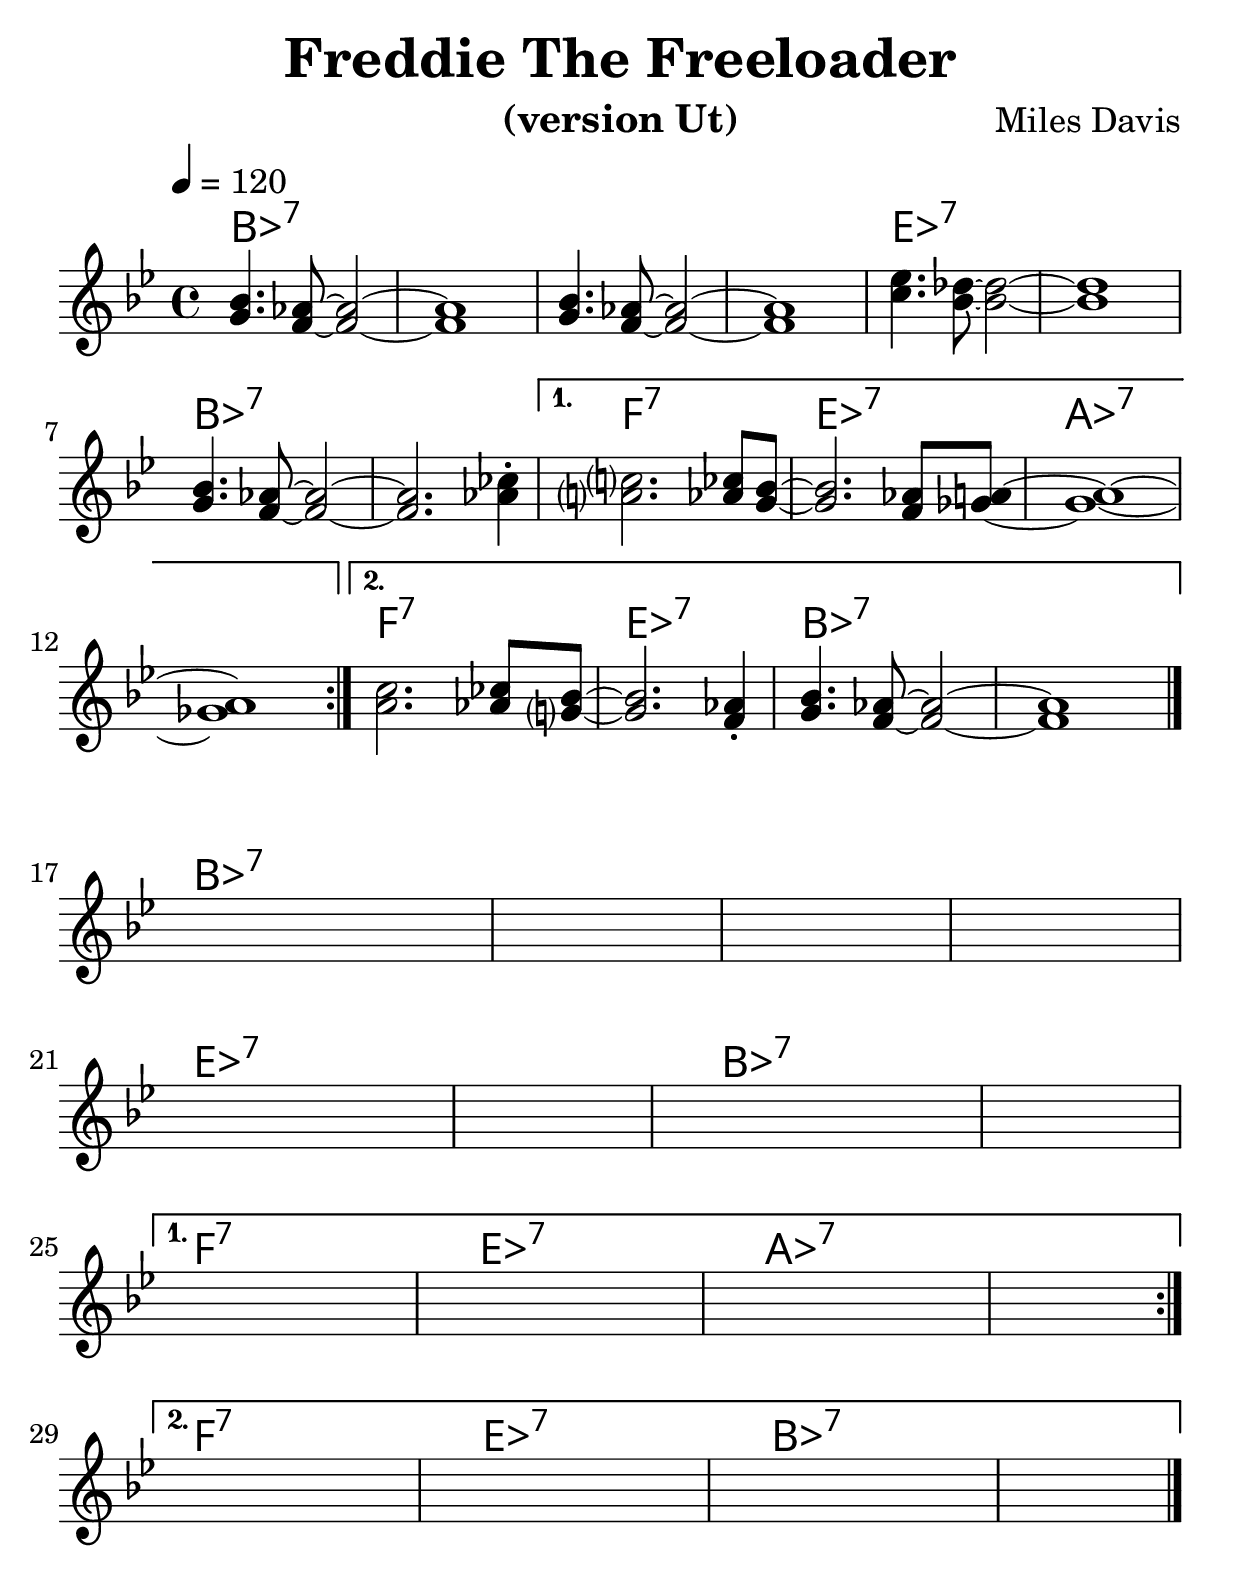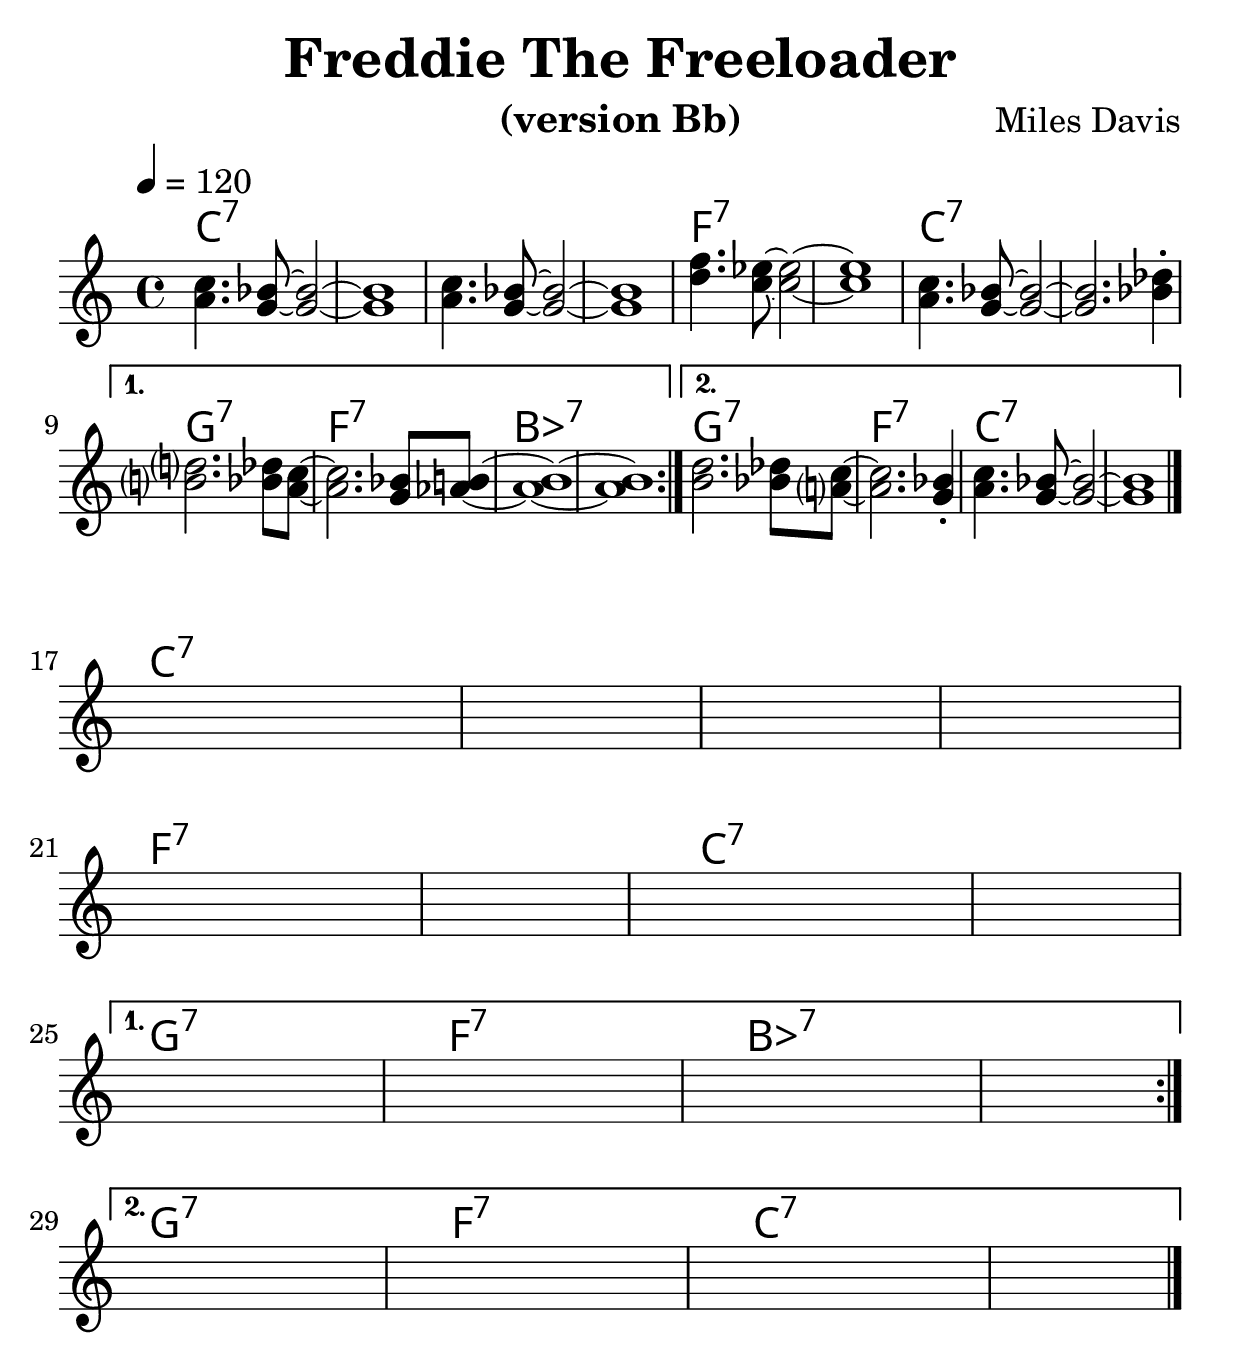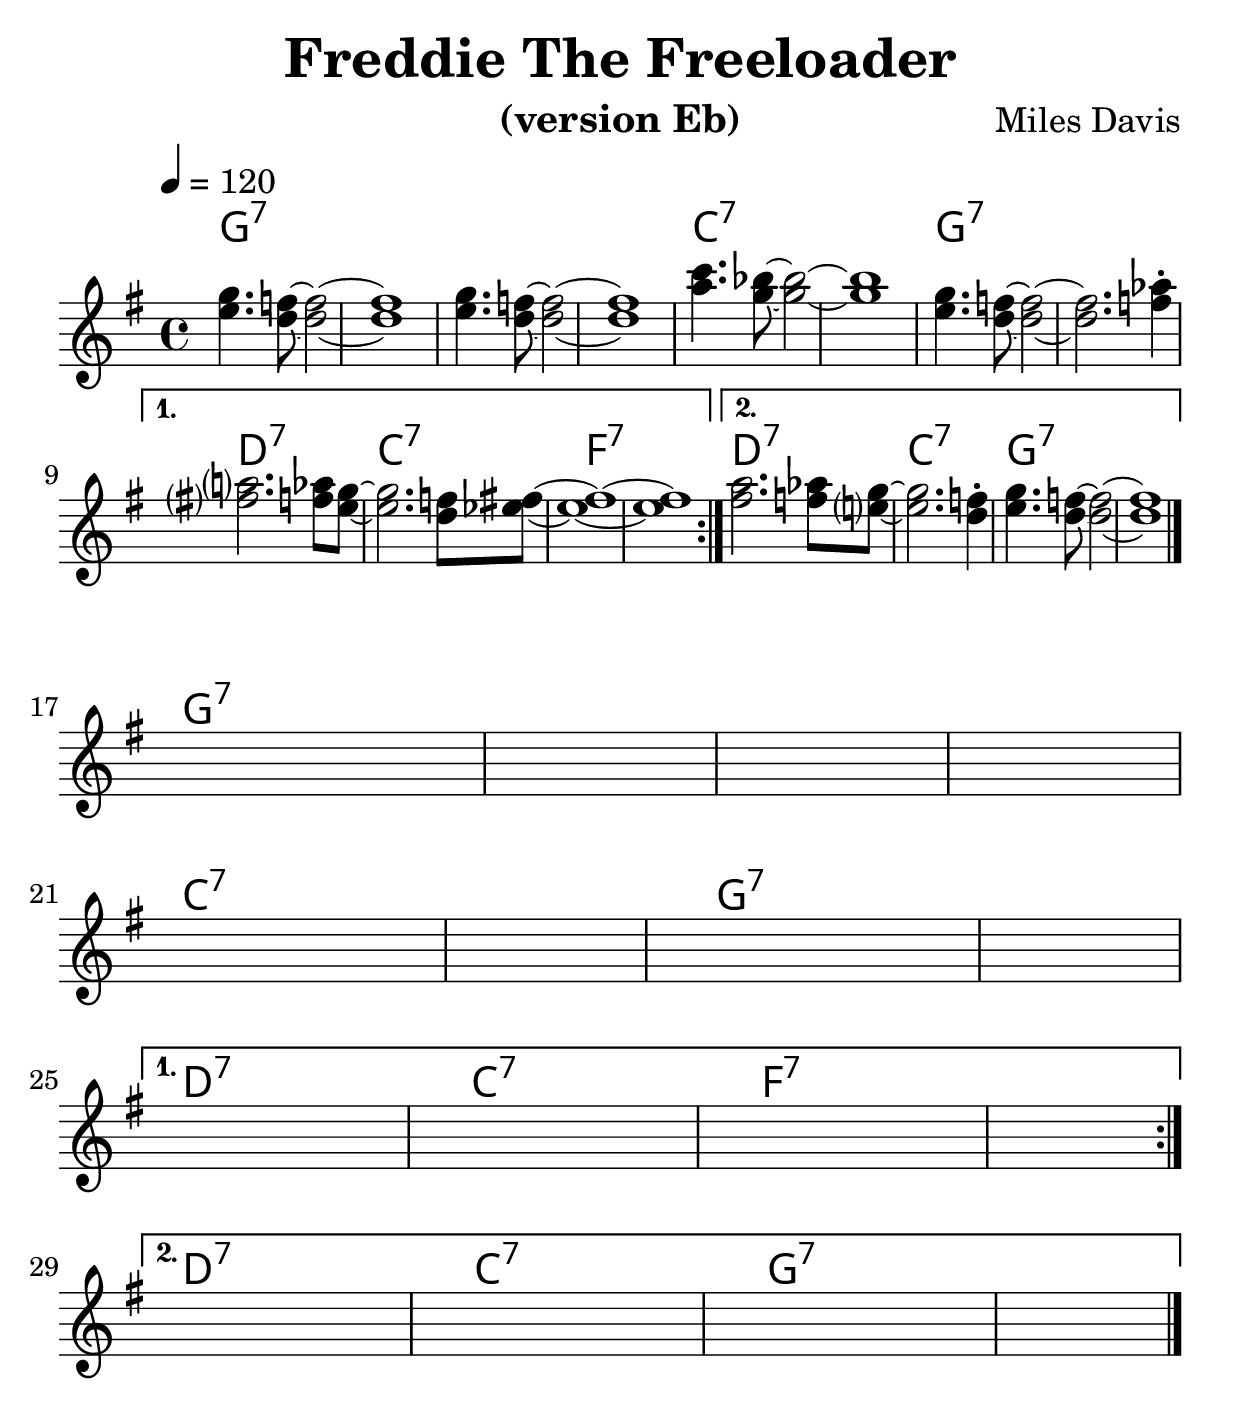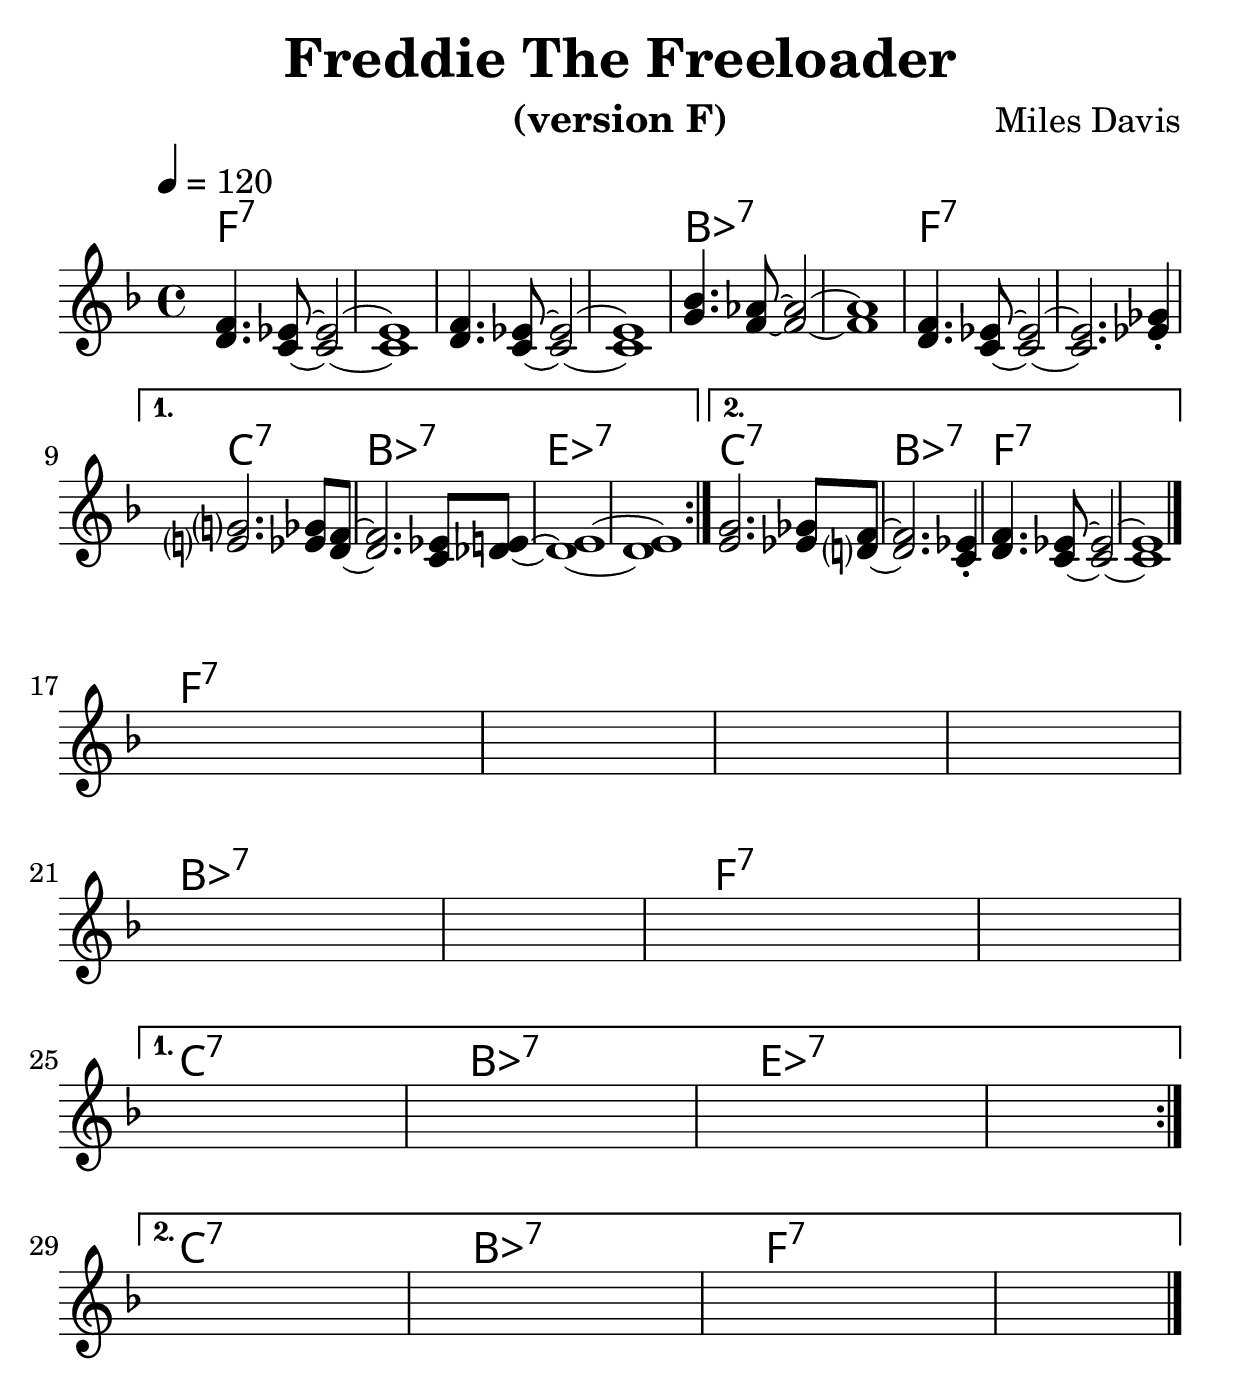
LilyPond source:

% Created on Mon Sep 20 15:23:38 CEST 2010
\version "2.22.0"

#(set-global-staff-size 30)
#(set-default-paper-size "a4")

\include "utils/AccordsJazzDefs.ly"

\paper { indent = 0\cm} 

\header {
	title = "Freddie The Freeloader" 
 	composer = "Miles Davis"
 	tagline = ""

}

voix = {\relative c' {
	\repeat volta 2 {
		<g' bes>4. <f aes>8~ <f aes>2~ <f aes>1 <g bes>4. <f aes>8~ <f aes>2~ <f aes>1 <c' es>4. <bes des>8~ <bes des>2~ <bes des>1 
		<g bes>4. <f aes>8~ <f aes>2~ <f aes>2. <aes ces>4-.
}
	\alternative {{<a c>2. <aes ces>8 <g bes>~ <g bes>2. <f aes>8 <ges a>~ <ges a>1~ <ges a>}{<a c>2. <aes ces>8 <g bes>~ <g bes>2. <f aes>4-. <g bes>4. <f aes>8~ <f aes>2~ <f aes>1}}}
}

accords = \chords {
	\repeat unfold 2 {
	\repeat volta 2 {bes1:7 s s s
	es:7 s bes:7 s}
	\alternative {{f:7 es:7 aes:7 s}{f:7 es:7 bes:7 s}} 
	}
	%c1:m7.5+.9+ % un accord
	%es:m7 % un deuxiÃ¨me
}

theme = \new Staff {
	\time 4/4
	\tempo 4 = 120 
	\set Staff.midiInstrument = "trumpet"
	\key bes \major
	\clef treble
	\accidentalStyle modern-cautionary
	\relative c' { 	
 % Type notes here 
\compressEmptyMeasures
\set Timing.beamExceptions = #'()
\voix
\bar "|."
\break
\mark \markup { \column % vspace avant solos si besoin
  { " " 
    " " 
    " "
  " "
  " "}
 } 
 \repeat volta 2 {s1 s s s \break s s s s \break
}
 \alternative {{s s s s \break }{s s s s}} \bar "|."
	}
}


\include "utils/books.ly"